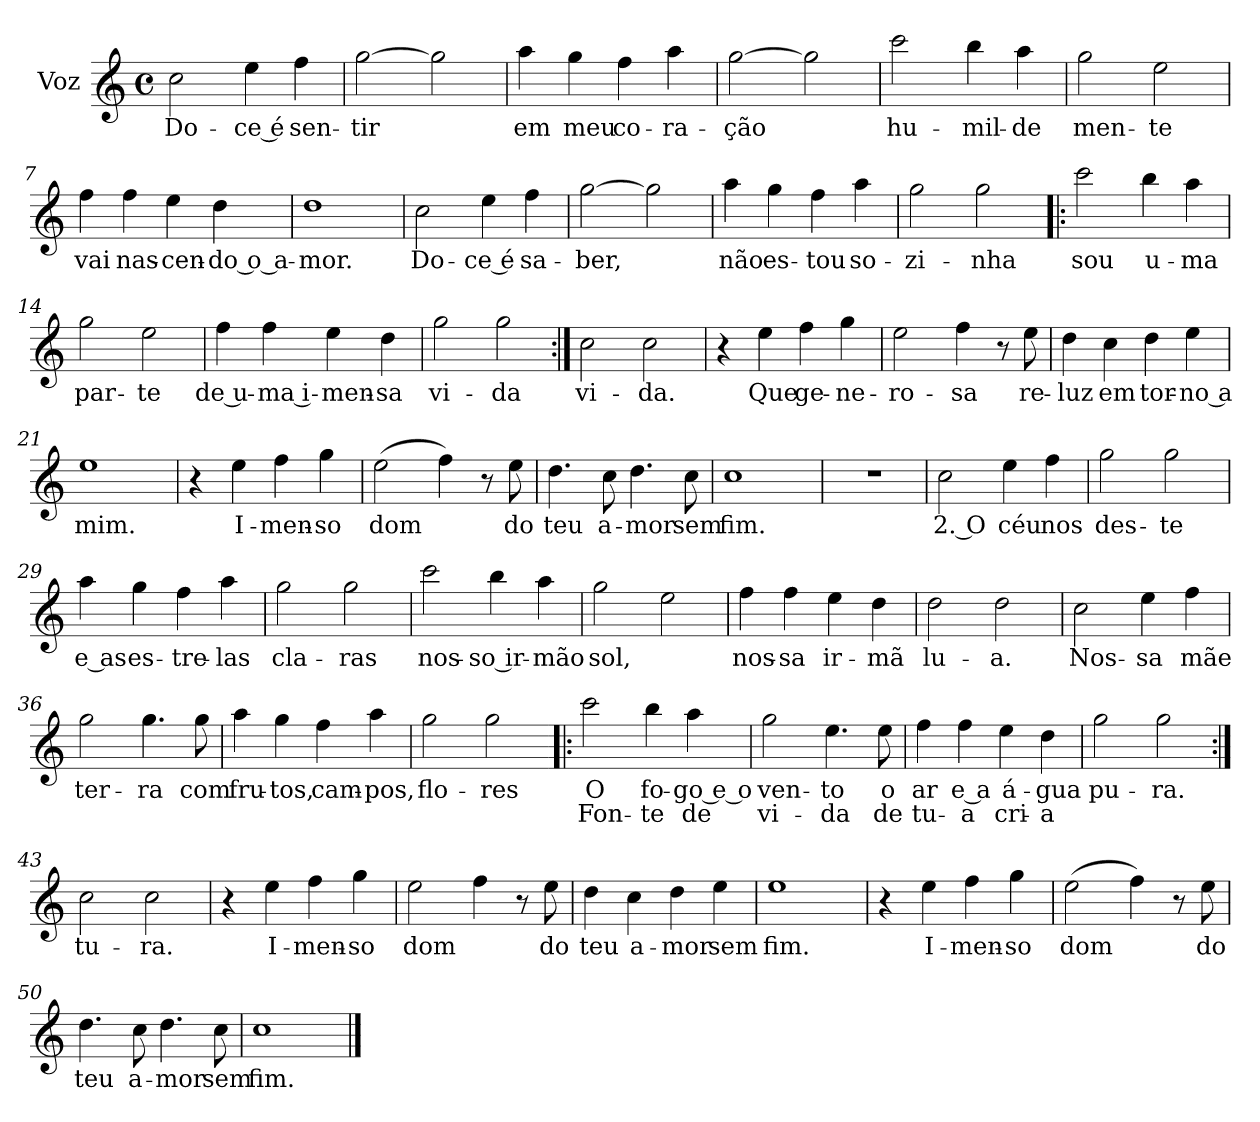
**kern	**text	**text
*part1	*part1	*part1
*staff1	*staff1	*staff1
*I"Voz	*	*
*I'Vo.	*	*
*clefG2	*	*
*k[]	*	*
*M4/4	*	*
*met(c)	*	*
*MM80	*	*
=1	=1	=1
!	!LO:LY:b	!
2cc\	Do-	.
!	!LO:LY:b	!
4ee\	-ce é	.
!	!LO:LY:b	!
4ff\	sen-	.
=2	=2	=2
!	!LO:LY:b	!
[2gg\	-tir	.
2gg\]	.	.
=3	=3	=3
!	!LO:LY:b	!
4aa\	em	.
!	!LO:LY:b	!
4gg\	meu	.
!	!LO:LY:b	!
4ff\	co-	.
!	!LO:LY:b	!
4aa\	-ra-	.
=4	=4	=4
!	!LO:LY:b	!
[2gg\	-ção	.
2gg\]	.	.
=5	=5	=5
!	!LO:LY:b	!
2ccc\	hu-	.
!	!LO:LY:b	!
4bb\	-mil-	.
!	!LO:LY:b	!
4aa\	-de	.
=6	=6	=6
!	!LO:LY:b	!
2gg\	men-	.
!	!LO:LY:b	!
2ee\	-te	.
!!LO:LB:g=z
=7	=7	=7
!	!LO:LY:b	!
4ff\	vai	.
!	!LO:LY:b	!
4ff\	nas-	.
!	!LO:LY:b	!
4ee\	-cen-	.
!	!LO:LY:b	!
4dd\	-do o a-	.
=8	=8	=8
!	!LO:LY:b	!
1dd	-mor.	.
=9	=9	=9
!	!LO:LY:b	!
2cc\	Do-	.
!	!LO:LY:b	!
4ee\	-ce é	.
!	!LO:LY:b	!
4ff\	sa-	.
=10	=10	=10
!	!LO:LY:b	!
[2gg\	-ber,	.
2gg\]	.	.
=11	=11	=11
!	!LO:LY:b	!
4aa\	não	.
!	!LO:LY:b	!
4gg\	es-	.
!	!LO:LY:b	!
4ff\	-tou	.
!	!LO:LY:b	!
4aa\	so-	.
=12	=12	=12
!	!LO:LY:b	!
2gg\	-zi-	.
!	!LO:LY:b	!
2gg\	-nha	.
=13!|:	=13!|:	=13!|:
!	!LO:LY:b	!
2ccc\	sou	.
!	!LO:LY:b	!
4bb\	u-	.
!	!LO:LY:b	!
4aa\	-ma	.
!!LO:LB:g=z
=14	=14	=14
!	!LO:LY:b	!
2gg\	par-	.
!	!LO:LY:b	!
2ee\	-te	.
=15	=15	=15
!	!LO:LY:b	!
4ff\	de u-	.
!	!LO:LY:b	!
4ff\	-ma i-	.
!	!LO:LY:b	!
4ee\	-men-	.
!	!LO:LY:b	!
4dd\	-sa	.
=16	=16	=16
!	!LO:LY:b	!
2gg\	vi-	.
!	!LO:LY:b	!
2gg\	-da	.
=17:|!	=17:|!	=17:|!
!	!LO:LY:b	!
2cc\	vi-	.
!	!LO:LY:b	!
2cc\	-da.	.
=18	=18	=18
4r	.	.
!	!LO:LY:b	!
4ee\	Que	.
!	!LO:LY:b	!
4ff\	ge-	.
!	!LO:LY:b	!
4gg\	-ne-	.
=19	=19	=19
!	!LO:LY:b	!
2ee\	-ro-	.
!	!LO:LY:b	!
4ff\	-sa	.
8r	.	.
!	!LO:LY:b	!
8ee\	re-	.
!!LO:LB:g=z
=20	=20	=20
!	!LO:LY:b	!
4dd\	-luz	.
!	!LO:LY:b	!
4cc\	em	.
!	!LO:LY:b	!
4dd\	tor-	.
!	!LO:LY:b	!
4ee\	-no a	.
=21	=21	=21
!	!LO:LY:b	!
1ee	mim.	.
=22	=22	=22
4r	.	.
!	!LO:LY:b	!
4ee\	I-	.
!	!LO:LY:b	!
4ff\	-men-	.
!	!LO:LY:b	!
4gg\	-so	.
=23	=23	=23
!	!LO:LY:b	!
(>2ee\	dom	.
4ff\)	.	.
8r	.	.
!	!LO:LY:b	!
8ee\	do	.
=24	=24	=24
!	!LO:LY:b	!
4.dd\	teu	.
!	!LO:LY:b	!
8cc\	a-	.
!	!LO:LY:b	!
4.dd\	-mor	.
!	!LO:LY:b	!
8cc\	sem	.
=25	=25	=25
!	!LO:LY:b	!
1cc	fim.	.
=26	=26	=26
1r	.	.
!!LO:LB:g=z
=27	=27	=27
!	!LO:LY:b	!
2cc\	2. O	.
!	!LO:LY:b	!
4ee\	céu	.
!	!LO:LY:b	!
4ff\	nos	.
=28	=28	=28
!	!LO:LY:b	!
2gg\	des-	.
!	!LO:LY:b	!
2gg\	-te	.
=29	=29	=29
!	!LO:LY:b	!
4aa\	e as	.
!	!LO:LY:b	!
4gg\	es-	.
!	!LO:LY:b	!
4ff\	-tre-	.
!	!LO:LY:b	!
4aa\	-las	.
=30	=30	=30
!	!LO:LY:b	!
2gg\	cla-	.
!	!LO:LY:b	!
2gg\	-ras	.
=31	=31	=31
!	!LO:LY:b	!
2ccc\	nos-	.
!	!LO:LY:b	!
4bb\	-so ir-	.
!	!LO:LY:b	!
4aa\	-mão	.
=32	=32	=32
!	!LO:LY:b	!
2gg\	-sol,	.
2ee\	.	.
=33	=33	=33
!	!LO:LY:b	!
4ff\	nos-	.
!	!LO:LY:b	!
4ff\	-sa	.
!	!LO:LY:b	!
4ee\	ir-	.
!	!LO:LY:b	!
4dd\	-mã	.
!!LO:LB:g=z
=34	=34	=34
!	!LO:LY:b	!
2dd\	lu-	.
!	!LO:LY:b	!
2dd\	-a.	.
=35	=35	=35
!	!LO:LY:b	!
2cc\	Nos-	.
!	!LO:LY:b	!
4ee\	-sa	.
!	!LO:LY:b	!
4ff\	mãe	.
=36	=36	=36
!	!LO:LY:b	!
2gg\	ter-	.
!	!LO:LY:b	!
4.gg\	-ra	.
!	!LO:LY:b	!
8gg\	com	.
=37	=37	=37
!	!LO:LY:b	!
4aa\	fru-	.
!	!LO:LY:b	!
4gg\	-tos,	.
!	!LO:LY:b	!
4ff\	cam-	.
!	!LO:LY:b	!
4aa\	-pos,	.
=38	=38	=38
!	!LO:LY:b	!
2gg\	flo-	.
!	!LO:LY:b	!
2gg\	-res	.
=39!|:	=39!|:	=39!|:
!	!LO:LY:b	!LO:LY:b
2ccc\	O	Fon-
!	!LO:LY:b	!LO:LY:b
4bb\	fo-	-te
!	!LO:LY:b	!LO:LY:b
4aa\	-go e o	de
!!LO:LB:g=z
=40	=40	=40
!	!LO:LY:b	!LO:LY:b
2gg\	ven-	vi-
!	!LO:LY:b	!LO:LY:b
4.ee\	-to	-da
!	!LO:LY:b	!LO:LY:b
8ee\	o	de
=41	=41	=41
!	!LO:LY:b	!LO:LY:b
4ff\	ar	tu-
!	!LO:LY:b	!LO:LY:b
4ff\	e a	-a
!	!LO:LY:b	!LO:LY:b
4ee\	á-	cri-
!	!LO:LY:b	!LO:LY:b
4dd\	-gua	-a
=42	=42	=42
!	!LO:LY:b	!
2gg\	pu-	.
!	!LO:LY:b	!
2gg\	-ra.	.
=43:|!	=43:|!	=43:|!
!	!LO:LY:b	!
2cc\	tu-	.
!	!LO:LY:b	!
2cc\	-ra.	.
=44	=44	=44
4r	.	.
!	!LO:LY:b	!
4ee\	I-	.
!	!LO:LY:b	!
4ff\	-men-	.
!	!LO:LY:b	!
4gg\	-so	.
=45	=45	=45
!	!LO:LY:b	!
2ee\	dom	.
4ff\	.	.
8r	.	.
!	!LO:LY:b	!
8ee\	do	.
!!LO:LB:g=z
=46	=46	=46
!	!LO:LY:b	!
4dd\	teu	.
!	!LO:LY:b	!
4cc\	a-	.
!	!LO:LY:b	!
4dd\	-mor	.
!	!LO:LY:b	!
4ee\	sem	.
=47	=47	=47
!	!LO:LY:b	!
1ee	fim.	.
=48	=48	=48
4r	.	.
!	!LO:LY:b	!
4ee\	I-	.
!	!LO:LY:b	!
4ff\	-men-	.
!	!LO:LY:b	!
4gg\	-so	.
=49	=49	=49
!	!LO:LY:b	!
(>2ee\	dom	.
4ff\)	.	.
8r	.	.
!	!LO:LY:b	!
8ee\	do	.
=50	=50	=50
!	!LO:LY:b	!
4.dd\	teu	.
!	!LO:LY:b	!
8cc\	a-	.
!	!LO:LY:b	!
4.dd\	-mor	.
!	!LO:LY:b	!
8cc\	sem	.
=51	=51	=51
!	!LO:LY:b	!
1cc	fim.	.
==	==	==
*-	*-	*-
